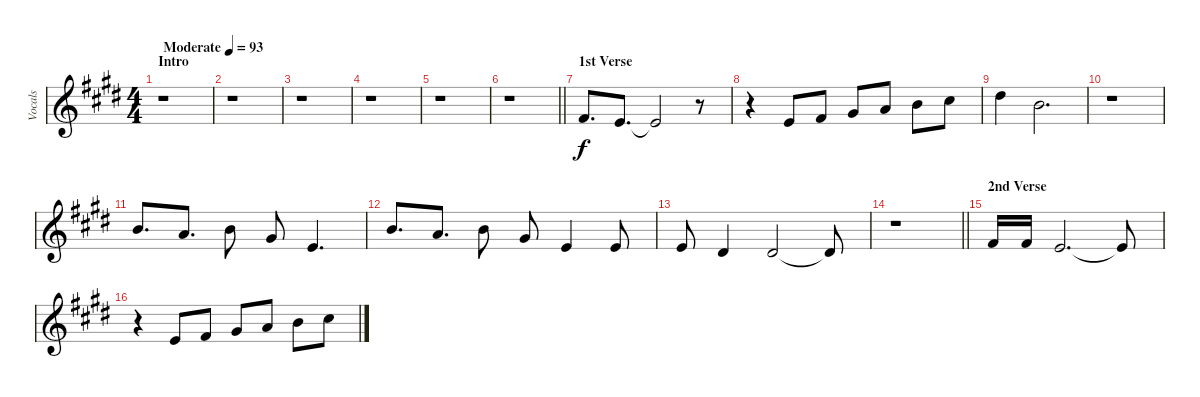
\track ("Vocals" "Vocals") {instrument oboe}
\staff {score}
\tuning (E4 B3 G3 D3 A2 E2) {hide}
\ts (4 4)
\section ("" "Intro")
\tempo (93 "Moderate")
\clef g2
\ks c#minor
r.1{dy f instrument oboe} |
r.1 |
r.1 |
r.1 |
r.1 |
\barLineRight lightlight
r.1 |
\section ("" "1st Verse")
2.1.8{d} 0.1.8{d} 0.1{t}.2 r.8 |
r.4 0.1.8 2.1.8 4.1.8 5.1.8 7.1.8 9.1.8 |
11.1.4 12.2.2{d} |
r.1 |
7.1.8{d} 5.1.8{d} 7.1.8 4.1.8 0.1.4{d} |
7.1.8{d} 5.1.8{d} 7.1.8 4.1.8 0.1.4 0.1.8 |
0.1.8 4.2.4 4.2.2 4.2{t}.8 |
\barLineRight lightlight
r.1 |
\section ("" "2nd Verse")
2.1.16 2.1.16 0.1.2{d} 0.1{t}.8 |
r.4 0.1.8 2.1.8 4.1.8 5.1.8 7.1.8 9.1.8
